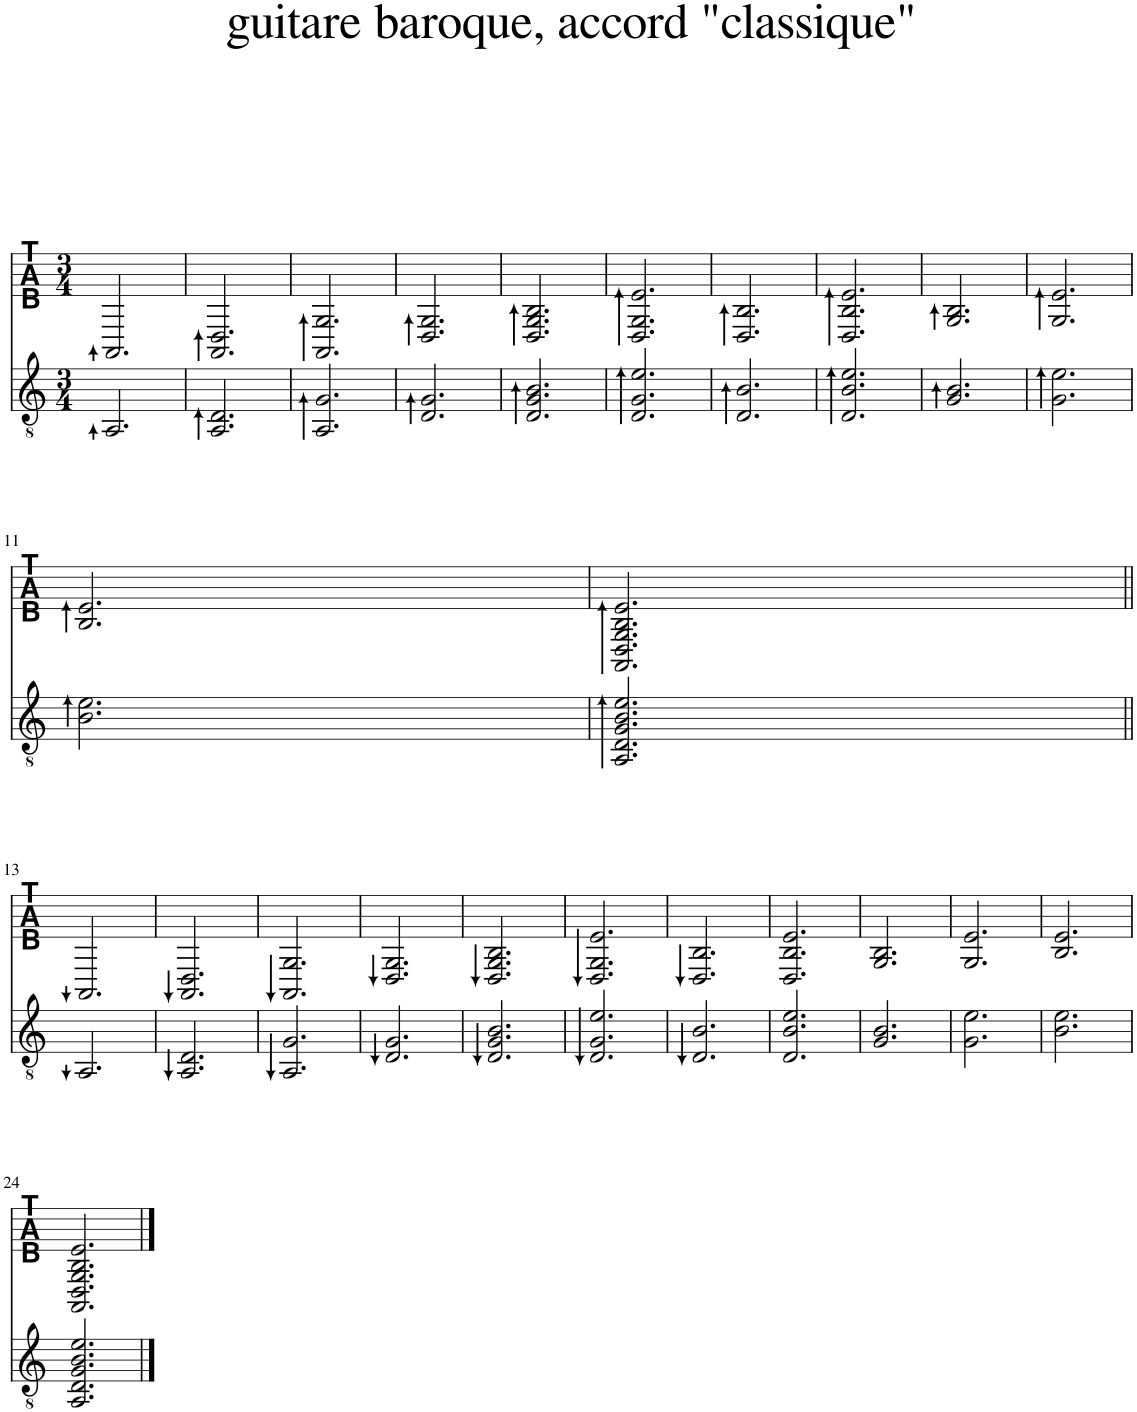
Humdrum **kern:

**kern	**kern
*part1	*part1
*staff2	*staff1
*I"Classical Guitar [Tablature]	*
*clefGv2	*
*k[]	*k[]
*M3/4	*M3/4
=1	=1
2.AA::/	2.AA::/
=2	=2
2.AA/:: 2.D/::	2.AA/:: 2.D/::
=3	=3
2.AA/:: 2.G/::	2.AA/:: 2.G/::
=4	=4
2.D/:: 2.G/::	2.D/:: 2.G/::
=5	=5
2.D/:: 2.G/:: 2.B/::	2.D/:: 2.G/:: 2.B/::
=6	=6
2.D/:: 2.G/:: 2.e/::	2.D/:: 2.G/:: 2.e/::
=7	=7
2.D/:: 2.B/::	2.D/:: 2.B/::
=8	=8
2.D/:: 2.B/:: 2.e/::	2.D/:: 2.B/:: 2.e/::
=9	=9
2.G/:: 2.B/::	2.G/:: 2.B/::
=10	=10
2.G\:: 2.e\::	2.G/:: 2.e/::
!!LO:LB:g=z
=11	=11
2.B\:: 2.e\::	2.B/:: 2.e/::
=12	=12
2.AA/:: 2.D/:: 2.G/:: 2.B/:: 2.e/::	2.AA/:: 2.D/:: 2.G/:: 2.B/:: 2.e/::
!!LO:LB:g=z
=13||	=13||
2.AA::/	2.AA::/
=14	=14
2.AA/:: 2.D/::	2.AA/:: 2.D/::
=15	=15
2.AA/:: 2.G/::	2.AA/:: 2.G/::
=16	=16
2.D/:: 2.G/::	2.D/:: 2.G/::
=17	=17
2.D/:: 2.G/:: 2.B/::	2.D/:: 2.G/:: 2.B/::
=18	=18
2.D/:: 2.G/:: 2.e/::	2.D/:: 2.G/:: 2.e/::
=19	=19
2.D/:: 2.B/::	2.D/:: 2.B/::
=20	=20
2.D/ 2.B/ 2.e/	2.D/ 2.B/ 2.e/
=21	=21
2.G/ 2.B/	2.G/ 2.B/
=22	=22
2.G\ 2.e\	2.G/ 2.e/
=23	=23
2.B\ 2.e\	2.B/ 2.e/
!!LO:LB:g=z
=24	=24
2.AA/ 2.D/ 2.G/ 2.B/ 2.e/	2.AA/ 2.D/ 2.G/ 2.B/ 2.e/
==	==
*-	*-
